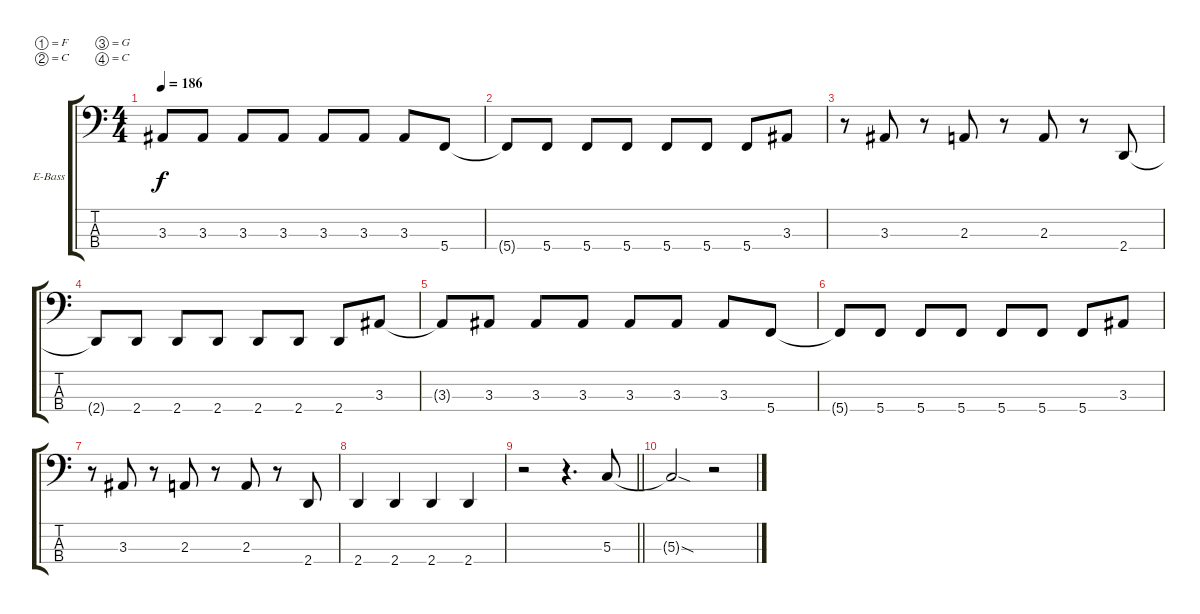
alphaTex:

\bracketExtendMode groupsimilarinstruments
\firstSystemTrackNameOrientation horizontal
\otherSystemsTrackNameOrientation horizontal
\track ("Jason" "E-Bass") {instrument electricbasspick}
\staff {score tabs}
\tuning (F2 C2 G1 C1)
\ts (4 4)
\tempo 186
\clef f4
\ks c
3.3{t}.8{dy f} 3.3.8 3.3.8 3.3.8 3.3.8 3.3.8 3.3.8 5.4.8 |
5.4{t}.8 5.4.8 5.4.8 5.4.8 5.4.8 5.4.8 5.4.8 3.3.8 |
r.8 3.3.8 r.8 2.3.8 r.8 2.3.8 r.8 2.4.8 |
2.4{t}.8 2.4.8 2.4.8 2.4.8 2.4.8 2.4.8 2.4.8 3.3.8 |
3.3{t}.8 3.3.8 3.3.8 3.3.8 3.3.8 3.3.8 3.3.8 5.4.8 |
5.4{t}.8 5.4.8 5.4.8 5.4.8 5.4.8 5.4.8 5.4.8 3.3.8 |
r.8 3.3.8 r.8 2.3.8 r.8 2.3.8 r.8 2.4.8 |
2.4.4 2.4.4 2.4.4 2.4.4 |
\barLineRight lightlight
r.2 r.4{d} 5.3.8 |
5.3{sod t}.2 r.2
